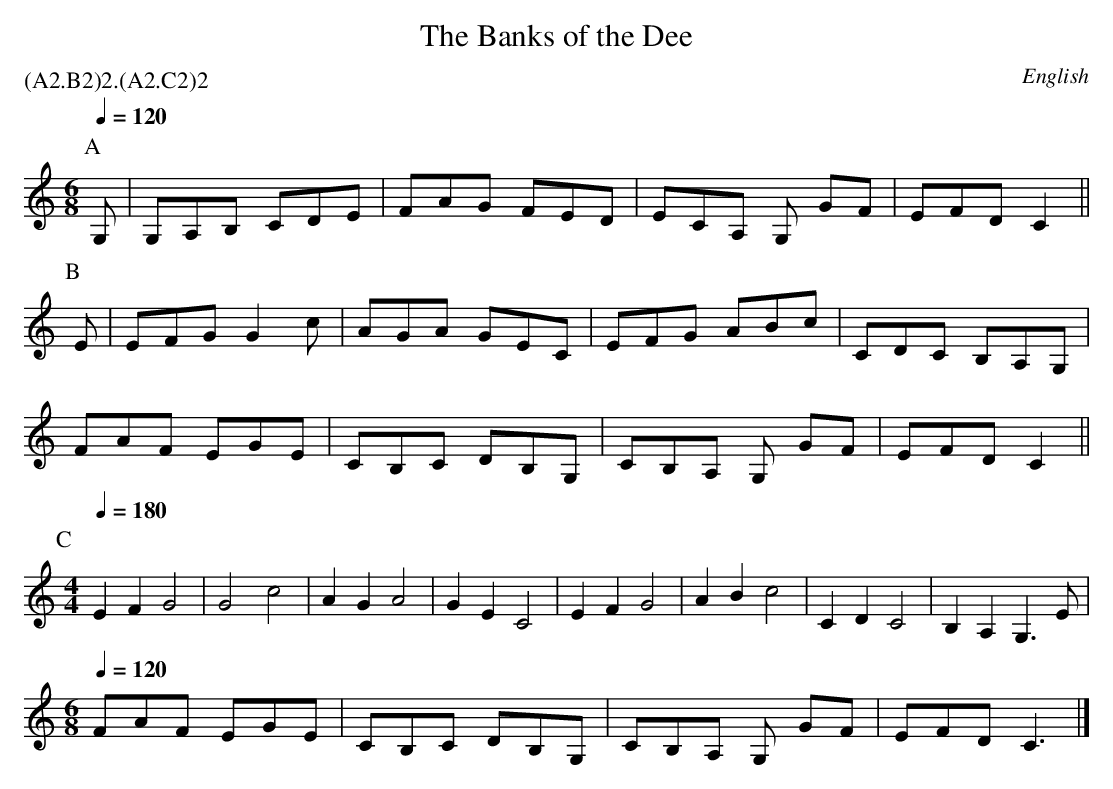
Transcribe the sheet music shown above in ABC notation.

X:1
T:Banks of the Dee, The
M:6/8
O:English
P:(A2.B2)2.(A2.C2)2
K:Cmaj clef=treble
Q:1/4=120
P:A
G, |\
G,A,B, CDE | FAG FED | ECA, G, GF | EFD C2 ||
P:B
E |\
EFG G2 c | AGA GEC | EFG ABc | CDC B,A,G, |
FAF EGE | CB,C DB,G, | CB,A, G, GF | EFD C2 ||
P:C
M:4/4
Q:1/4=180
E2F2 G4 | G4 c4 | A2G2 A4 | G2E2 C4 |\
E2F2 G4 | A2B2 c4 | C2D2 C4 | B,2A,2 G,3 E |
M:6/8
Q:1/4=120
FAF EGE | CB,C DB,G, | CB,A, G, GF | EFD C3 |]
